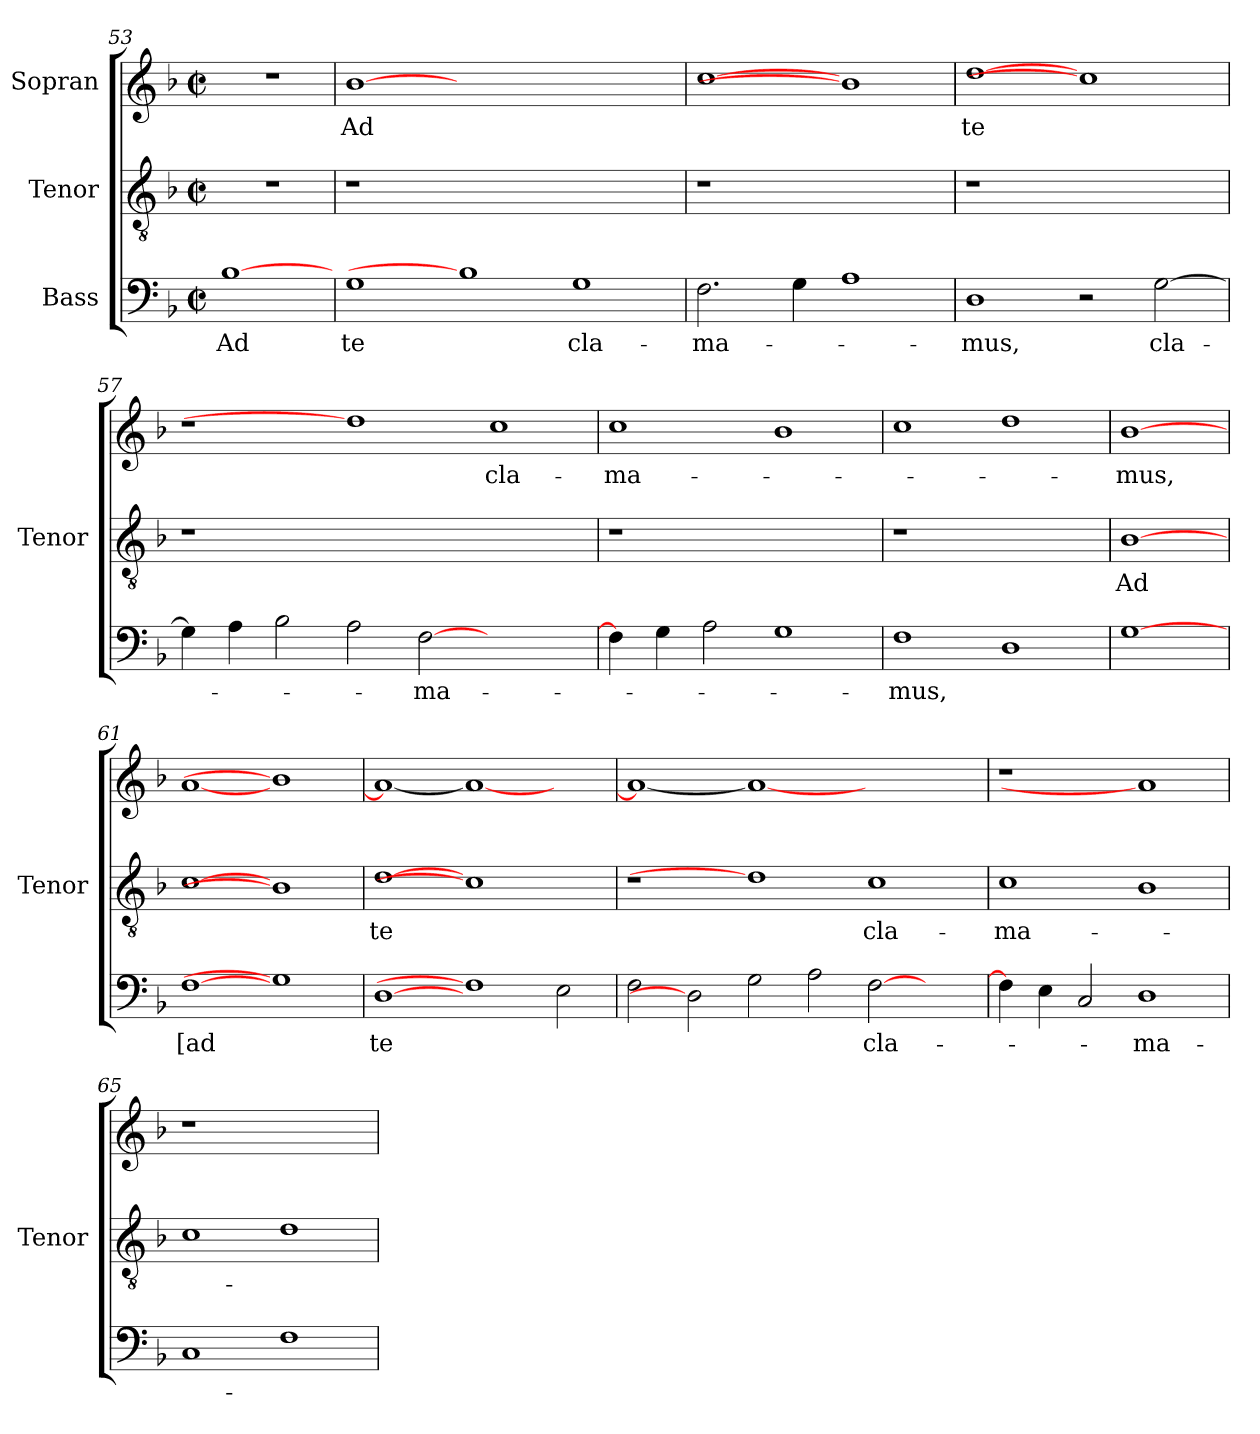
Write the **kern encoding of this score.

**kern	**text	**kern	**text	**kern	**text
*part3	*part3	*part2	*part2	*part1	*part1
*staff3	*staff3	*staff2	*staff2	*staff1	*staff1
*I"Bass	*	*I"Tenor	*	*I"Sopran	*
*	*	*I'Tenor	*	*	*
!!LO:LB:g=z
*clefF4	*	*clefGv2	*	*clefG2	*
*	*	*ITrd7c12	*	*	*
*k[b-]	*	*k[b-]	*	*k[b-]	*
*F:	*	*F:	*	*F:	*
*M2/2	*	*M2/2	*	*M2/2	*
*met(c|)	*	*met(c|)	*	*met(c|)	*
=53	=53	=53	=53	=53	=53
!	!LO:LY:b:color=#000000	!LO:N:vis=1	!	!LO:N:vis=1	!
[1B-i	Ad	1r	.	1r	.
=54	=54	=54	=54	=54	=54
!	!LO:LY:b:color=#000000	!LO:N:vis=1	!	!	!
!	!	!	!	!	!LO:LY:b:color=#000000
1Gi	te	1r	.	[1b-i	Ad
1B-i]	.	0ryy	.	0ryy	.
!	!LO:LY:b:color=#000000	!	!	!	!
1Gi	cla-	.	.	.	.
=55	=55	=55	=55	=55	=55
!	!LO:LY:b:color=#000000	!LO:N:vis=1	!	!	!
2.Fi\	-ma-	1r	.	[1cci	.
4Gi\	.	.	.	.	.
1Ai	.	1ryy	.	1b-i]	.
=56	=56	=56	=56	=56	=56
!	!LO:LY:b:color=#000000	!LO:N:vis=1	!	!	!
!	!	!	!	!	!LO:LY:b:color=#000000
1Di	-mus,	1r	.	[1ddi	te
2r	.	1ryy	.	1cci]	.
!	!LO:LY:b:color=#000000	!	!	!	!
[>2Gi\	cla-	.	.	.	.
=57	=57	=57	=57	=57	=57
!	!	!LO:N:vis=1	!	!	!
4Gi\]	.	1r	.	1r	.
4Ai\	.	.	.	.	.
2B-i\	.	.	.	.	.
2Ai\	.	0ryy	.	1ddi]	.
!	!LO:LY:b:color=#000000	!	!	!	!
[>2Fi\	-ma-	.	.	.	.
!	!	!	!	!	!LO:LY:b:color=#000000
1ryy	.	.	.	1cci	cla-
=58	=58	=58	=58	=58	=58
!	!	!LO:N:vis=1	!	!	!
!	!	!	!	!	!LO:LY:b:color=#000000
4Fi\]	.	1r	.	1cci	-ma-
4Gi\	.	.	.	.	.
2Ai\	.	.	.	.	.
1Gi	.	1ryy	.	1b-i	.
=59	=59	=59	=59	=59	=59
!	!LO:LY:b:color=#000000	!LO:N:vis=1	!	!	!
1Fi	-mus,	1r	.	1cci	.
1Di	.	1ryy	.	1ddi	.
!!LO:LB:g=z
=60	=60	=60	=60	=60	=60
!	!	!	!LO:LY:b:color=#000000	!	!
!	!	!	!	!	!LO:LY:b:color=#000000
[1Gi	.	[1BB-i	Ad	[1b-i	-mus,
=61	=61	=61	=61	=61	=61
!	!LO:LY:b:color=#000000	!	!	!	!
[1Fi	[ad	[1Ci	.	[<1ai	.
1Gi]	.	1BB-i]	.	1b-i]	.
=62	=62	=62	=62	=62	=62
!	!LO:LY:b:color=#000000	!	!	!	!
!	!	!	!LO:LY:b:color=#000000	!	!
[1Di	te	[1Di	te	1ai_<	.
1Fi]	.	1Ci]	.	1ai_	.
2Ei\	.	2ryy	.	2ryy	.
=63	=63	=63	=63	=63	=63
2Fi\	.	1r	.	1ai_<	.
2Di]	.	.	.	.	.
2Gi\	.	1Di]	.	1ai_	.
2Ai\	.	.	.	.	.
!	!LO:LY:b:color=#000000	!	!	!	!
!	!	!	!LO:LY:b:color=#000000	!	!
[>2Fi\	cla-	1Ci	cla-	1ryy	.
2ryy	.	.	.	.	.
=64	=64	=64	=64	=64	=64
!	!	!	!LO:LY:b:color=#000000	!LO:N:vis=1	!
4Fi\]	.	1Ci	-ma-	1r	.
4Ei\	.	.	.	.	.
2Ci/	.	.	.	.	.
!	!LO:LY:b:color=#000000	!	!	!	!
1Di	-ma-	1BB-i	.	1ai]	.
=65	=65	=65	=65	=65	=65
!	!	!	!	!LO:N:vis=1	!
1Ci	.	1Ci	.	1r	.
1Fi	.	1Di	.	1ryy	.
=	=	=	=	=	=
*-	*-	*-	*-	*-	*-
